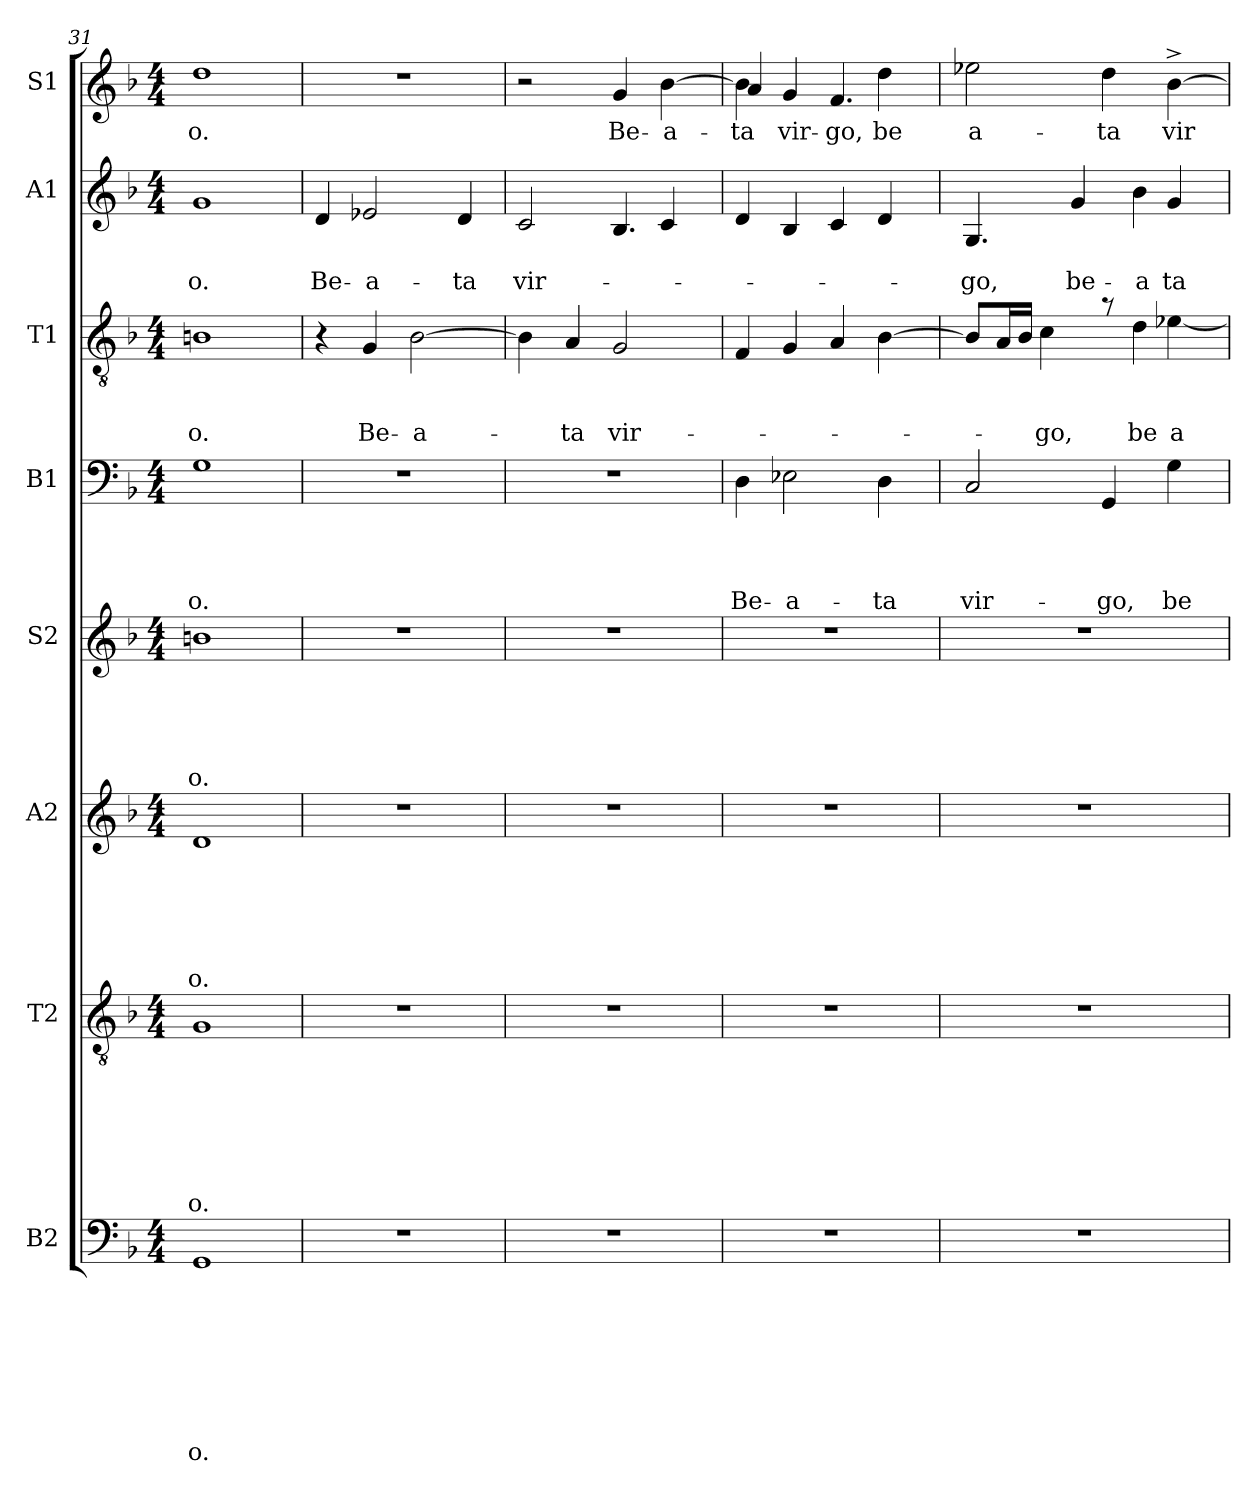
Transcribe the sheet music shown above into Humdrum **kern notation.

**kern	**text	**text	**text	**text	**text	**text	**text	**text	**kern	**text	**text	**text	**text	**text	**text	**text	**kern	**text	**text	**text	**text	**text	**text	**kern	**text	**text	**text	**text	**text	**kern	**text	**text	**text	**text	**kern	**text	**text	**text	**kern	**text	**text	**kern	**text
*part8	*part8	*part8	*part8	*part8	*part8	*part8	*part8	*part8	*part7	*part7	*part7	*part7	*part7	*part7	*part7	*part7	*part6	*part6	*part6	*part6	*part6	*part6	*part6	*part5	*part5	*part5	*part5	*part5	*part5	*part4	*part4	*part4	*part4	*part4	*part3	*part3	*part3	*part3	*part2	*part2	*part2	*part1	*part1
*staff8	*staff8	*staff8	*staff8	*staff8	*staff8	*staff8	*staff8	*staff8	*staff7	*staff7	*staff7	*staff7	*staff7	*staff7	*staff7	*staff7	*staff6	*staff6	*staff6	*staff6	*staff6	*staff6	*staff6	*staff5	*staff5	*staff5	*staff5	*staff5	*staff5	*staff4	*staff4	*staff4	*staff4	*staff4	*staff3	*staff3	*staff3	*staff3	*staff2	*staff2	*staff2	*staff1	*staff1
*I"B2	*	*	*	*	*	*	*	*	*I"T2	*	*	*	*	*	*	*	*I"A2	*	*	*	*	*	*	*I"S2	*	*	*	*	*	*I"B1	*	*	*	*	*I"T1	*	*	*	*I"A1	*	*	*I"S1	*
*clefF4	*	*	*	*	*	*	*	*	*clefGv2	*	*	*	*	*	*	*	*clefG2	*	*	*	*	*	*	*clefG2	*	*	*	*	*	*clefF4	*	*	*	*	*clefGv2	*	*	*	*clefG2	*	*	*clefG2	*
*k[b-]	*	*	*	*	*	*	*	*	*k[b-]	*	*	*	*	*	*	*	*k[b-]	*	*	*	*	*	*	*k[b-]	*	*	*	*	*	*k[b-]	*	*	*	*	*k[b-]	*	*	*	*k[b-]	*	*	*k[b-]	*
*F:	*	*	*	*	*	*	*	*	*F:	*	*	*	*	*	*	*	*F:	*	*	*	*	*	*	*F:	*	*	*	*	*	*F:	*	*	*	*	*F:	*	*	*	*F:	*	*	*F:	*
*M4/4	*	*	*	*	*	*	*	*	*M4/4	*	*	*	*	*	*	*	*M4/4	*	*	*	*	*	*	*M4/4	*	*	*	*	*	*M4/4	*	*	*	*	*M4/4	*	*	*	*M4/4	*	*	*M4/4	*
=31	=31	=31	=31	=31	=31	=31	=31	=31	=31	=31	=31	=31	=31	=31	=31	=31	=31	=31	=31	=31	=31	=31	=31	=31	=31	=31	=31	=31	=31	=31	=31	=31	=31	=31	=31	=31	=31	=31	=31	=31	=31	=31	=31
!	!	!	!	!	!	!	!	!LO:LY:b	!	!	!	!	!	!	!	!LO:LY:b	!	!	!	!	!	!	!LO:LY:b	!	!	!	!	!	!LO:LY:b	!	!	!	!	!LO:LY:b	!	!	!	!LO:LY:b	!	!	!LO:LY:b	!	!LO:LY:b
1GG	.	.	.	.	.	.	.	-o.	1G	.	.	.	.	.	.	-o.	1d	.	.	.	.	.	-o.	1bn	.	.	.	.	-o.	1G	.	.	.	-o.	1Bn	.	.	-o.	1g	.	-o.	1dd	-o.
!!LO:PB:g=z
=32!	=32!	=32!	=32!	=32!	=32!	=32!	=32!	=32!	=32!	=32!	=32!	=32!	=32!	=32!	=32!	=32!	=32!	=32!	=32!	=32!	=32!	=32!	=32!	=32!	=32!	=32!	=32!	=32!	=32!	=32!	=32!	=32!	=32!	=32!	=32!	=32!	=32!	=32!	=32!	=32!	=32!	=32!	=32!
!	!	!	!	!	!	!	!	!	!	!	!	!	!	!	!	!	!	!	!	!	!	!	!	!	!	!	!	!	!	!	!	!	!	!	!	!	!	!	!	!	!LO:LY:b	!	!
1r	.	.	.	.	.	.	.	.	1r	.	.	.	.	.	.	.	1r	.	.	.	.	.	.	1r	.	.	.	.	.	1r	.	.	.	.	4r	.	.	.	4d/	.	Be-	1r	.
!	!	!	!	!	!	!	!	!	!	!	!	!	!	!	!	!	!	!	!	!	!	!	!	!	!	!	!	!	!	!	!	!	!	!	!	!	!	!LO:LY:b	!	!	!LO:LY:b	!	!
.	.	.	.	.	.	.	.	.	.	.	.	.	.	.	.	.	.	.	.	.	.	.	.	.	.	.	.	.	.	.	.	.	.	.	4G/	.	.	Be-	2e-X/	.	-a-	.	.
!	!	!	!	!	!	!	!	!	!	!	!	!	!	!	!	!	!	!	!	!	!	!	!	!	!	!	!	!	!	!	!	!	!	!	!	!	!	!LO:LY:b	!	!	!	!	!
.	.	.	.	.	.	.	.	.	.	.	.	.	.	.	.	.	.	.	.	.	.	.	.	.	.	.	.	.	.	.	.	.	.	.	[>2B-\	.	.	-a-	.	.	.	.	.
!	!	!	!	!	!	!	!	!	!	!	!	!	!	!	!	!	!	!	!	!	!	!	!	!	!	!	!	!	!	!	!	!	!	!	!	!	!	!	!	!	!LO:LY:b	!	!
.	.	.	.	.	.	.	.	.	.	.	.	.	.	.	.	.	.	.	.	.	.	.	.	.	.	.	.	.	.	.	.	.	.	.	.	.	.	.	4d/	.	-ta	.	.
=33!	=33!	=33!	=33!	=33!	=33!	=33!	=33!	=33!	=33!	=33!	=33!	=33!	=33!	=33!	=33!	=33!	=33!	=33!	=33!	=33!	=33!	=33!	=33!	=33!	=33!	=33!	=33!	=33!	=33!	=33!	=33!	=33!	=33!	=33!	=33!	=33!	=33!	=33!	=33!	=33!	=33!	=33!	=33!
!	!	!	!	!	!	!	!	!	!	!	!	!	!	!	!	!	!	!	!	!	!	!	!	!	!	!	!	!	!	!	!	!	!	!	!	!	!	!	!	!	!LO:LY:b	!	!
*	*	*	*	*	*	*	*	*	*	*	*	*	*	*	*	*	*	*	*	*	*	*	*	*	*	*	*	*	*	*	*	*	*	*	*	*	*	*	*^	*	*	*	*
1r	.	.	.	.	.	.	.	.	1r	.	.	.	.	.	.	.	1r	.	.	.	.	.	.	1r	.	.	.	.	.	1r	.	.	.	.	4B-\]	.	.	.	2c/	2.ryy	.	vir-	2r	.
!	!	!	!	!	!	!	!	!	!	!	!	!	!	!	!	!	!	!	!	!	!	!	!	!	!	!	!	!	!	!	!	!	!	!	!	!	!	!LO:LY:b	!	!	!	!	!	!
.	.	.	.	.	.	.	.	.	.	.	.	.	.	.	.	.	.	.	.	.	.	.	.	.	.	.	.	.	.	.	.	.	.	.	4A/	.	.	-ta	.	.	.	.	.	.
!	!	!	!	!	!	!	!	!	!	!	!	!	!	!	!	!	!	!	!	!	!	!	!	!	!	!	!	!	!	!	!	!	!	!	!	!	!	!LO:LY:b	!	!	!	!	!	!LO:LY:b
.	.	.	.	.	.	.	.	.	.	.	.	.	.	.	.	.	.	.	.	.	.	.	.	.	.	.	.	.	.	.	.	.	.	.	2G/	.	.	vir-	4.B-/	.	.	.	4g/	Be-
!	!	!	!	!	!	!	!	!	!	!	!	!	!	!	!	!	!	!	!	!	!	!	!	!	!	!	!	!	!	!	!	!	!	!	!	!	!	!	!	!	!	!	!	!LO:LY:b
.	.	.	.	.	.	.	.	.	.	.	.	.	.	.	.	.	.	.	.	.	.	.	.	.	.	.	.	.	.	.	.	.	.	.	.	.	.	.	.	4c/	.	.	[>4b-\	-a-
.	.	.	.	.	.	.	.	.	.	.	.	.	.	.	.	.	.	.	.	.	.	.	.	.	.	.	.	.	.	.	.	.	.	.	.	.	.	.	8ryy	.	.	.	.	.
*	*	*	*	*	*	*	*	*	*	*	*	*	*	*	*	*	*	*	*	*	*	*	*	*	*	*	*	*	*	*	*	*	*	*	*	*	*	*	*v	*v	*	*	*	*
=34!	=34!	=34!	=34!	=34!	=34!	=34!	=34!	=34!	=34!	=34!	=34!	=34!	=34!	=34!	=34!	=34!	=34!	=34!	=34!	=34!	=34!	=34!	=34!	=34!	=34!	=34!	=34!	=34!	=34!	=34!	=34!	=34!	=34!	=34!	=34!	=34!	=34!	=34!	=34!	=34!	=34!	=34!	=34!
!	!	!	!	!	!	!	!	!	!	!	!	!	!	!	!	!	!	!	!	!	!	!	!	!	!	!	!	!	!	!	!	!	!	!LO:LY:b	!	!	!	!	!	!	!	!	!LO:LY:b
*	*	*	*	*	*	*	*	*	*	*	*	*	*	*	*	*	*	*	*	*	*	*	*	*	*	*	*	*	*	*	*	*	*	*	*	*	*	*	*	*	*	*^	*
*	*	*	*	*	*	*	*	*	*	*	*	*	*	*	*	*	*	*	*	*	*	*	*	*	*	*	*	*	*	*	*	*	*	*	*	*	*	*	*	*	*	*	*^	*
1r	.	.	.	.	.	.	.	.	1r	.	.	.	.	.	.	.	1r	.	.	.	.	.	.	1r	.	.	.	.	.	4D\	.	.	.	Be-	4F/	.	.	.	4d/	.	.	4b-\]	4a/	2.ryy	-ta
!	!	!	!	!	!	!	!	!	!	!	!	!	!	!	!	!	!	!	!	!	!	!	!	!	!	!	!	!	!	!	!	!	!	!LO:LY:b	!	!	!	!	!	!	!	!	!	!	!LO:LY:b
.	.	.	.	.	.	.	.	.	.	.	.	.	.	.	.	.	.	.	.	.	.	.	.	.	.	.	.	.	.	2E-X\	.	.	.	-a-	4G/	.	.	.	4B-/	.	.	2.ryy	4g/	.	vir-
!	!	!	!	!	!	!	!	!	!	!	!	!	!	!	!	!	!	!	!	!	!	!	!	!	!	!	!	!	!	!	!	!	!	!	!	!	!	!	!	!	!	!	!	!	!LO:LY:b
.	.	.	.	.	.	.	.	.	.	.	.	.	.	.	.	.	.	.	.	.	.	.	.	.	.	.	.	.	.	.	.	.	.	.	4A/	.	.	.	4c/	.	.	.	4.f/	.	-go,
!	!	!	!	!	!	!	!	!	!	!	!	!	!	!	!	!	!	!	!	!	!	!	!	!	!	!	!	!	!	!	!	!	!	!LO:LY:b	!	!	!	!	!	!	!	!	!	!	!LO:LY:b
.	.	.	.	.	.	.	.	.	.	.	.	.	.	.	.	.	.	.	.	.	.	.	.	.	.	.	.	.	.	4D\	.	.	.	-ta	[>4B-\	.	.	.	4d/	.	.	.	.	4dd\	be-
.	.	.	.	.	.	.	.	.	.	.	.	.	.	.	.	.	.	.	.	.	.	.	.	.	.	.	.	.	.	.	.	.	.	.	.	.	.	.	.	.	.	.	8ryy	.	.
*	*	*	*	*	*	*	*	*	*	*	*	*	*	*	*	*	*	*	*	*	*	*	*	*	*	*	*	*	*	*	*	*	*	*	*	*	*	*	*	*	*	*	*v	*v	*
=35!	=35!	=35!	=35!	=35!	=35!	=35!	=35!	=35!	=35!	=35!	=35!	=35!	=35!	=35!	=35!	=35!	=35!	=35!	=35!	=35!	=35!	=35!	=35!	=35!	=35!	=35!	=35!	=35!	=35!	=35!	=35!	=35!	=35!	=35!	=35!	=35!	=35!	=35!	=35!	=35!	=35!	=35!	=35!	=35!
!	!	!	!	!	!	!	!	!	!	!	!	!	!	!	!	!	!	!	!	!	!	!	!	!	!	!	!	!	!	!	!	!	!	!LO:LY:b	!	!	!	!	!	!	!LO:LY:b	!	!	!LO:LY:b
*	*	*	*	*	*	*	*	*	*	*	*	*	*	*	*	*	*	*	*	*	*	*	*	*	*	*	*	*	*	*	*	*	*	*	*^	*	*	*	*^	*	*	*v	*v	*
1r	.	.	.	.	.	.	.	.	1r	.	.	.	.	.	.	.	1r	.	.	.	.	.	.	1r	.	.	.	.	.	2C/	.	.	.	vir-	8B-/L]	2.ryy	.	.	.	4.G/	2.ryy	.	-go,	2ee-X\	-a-
.	.	.	.	.	.	.	.	.	.	.	.	.	.	.	.	.	.	.	.	.	.	.	.	.	.	.	.	.	.	.	.	.	.	.	16A/L	.	.	.	.	.	.	.	.	.	.
.	.	.	.	.	.	.	.	.	.	.	.	.	.	.	.	.	.	.	.	.	.	.	.	.	.	.	.	.	.	.	.	.	.	.	16B-/JJ	.	.	.	.	.	.	.	.	.	.
!	!	!	!	!	!	!	!	!	!	!	!	!	!	!	!	!	!	!	!	!	!	!	!	!	!	!	!	!	!	!	!	!	!	!	!	!	!	!	!LO:LY:b	!	!	!	!	!	!
.	.	.	.	.	.	.	.	.	.	.	.	.	.	.	.	.	.	.	.	.	.	.	.	.	.	.	.	.	.	.	.	.	.	.	4c\	.	.	.	-go,	.	.	.	.	.	.
!	!	!	!	!	!	!	!	!	!	!	!	!	!	!	!	!	!	!	!	!	!	!	!	!	!	!	!	!	!	!	!	!	!	!	!	!	!	!	!	!	!	!	!LO:LY:b	!	!
.	.	.	.	.	.	.	.	.	.	.	.	.	.	.	.	.	.	.	.	.	.	.	.	.	.	.	.	.	.	.	.	.	.	.	.	.	.	.	.	4g/	.	.	be-	.	.
!	!	!	!	!	!	!	!	!	!	!	!	!	!	!	!	!	!	!	!	!	!	!	!	!	!	!	!	!	!	!	!	!	!	!LO:LY:b	!	!	!	!	!	!	!	!	!	!	!LO:LY:b
.	.	.	.	.	.	.	.	.	.	.	.	.	.	.	.	.	.	.	.	.	.	.	.	.	.	.	.	.	.	4GG/	.	.	.	-go,	8ra	.	.	.	.	.	.	.	.	4dd\	-ta
!	!	!	!	!	!	!	!	!	!	!	!	!	!	!	!	!	!	!	!	!	!	!	!	!	!	!	!	!	!	!	!	!	!	!	!	!	!	!	!LO:LY:b	!	!	!	!LO:LY:b	!	!
.	.	.	.	.	.	.	.	.	.	.	.	.	.	.	.	.	.	.	.	.	.	.	.	.	.	.	.	.	.	.	.	.	.	.	4d\	.	.	.	be-	4b-\	.	.	-a-	.	.
!	!	!	!	!	!	!	!	!	!	!	!	!	!	!	!	!	!	!	!	!	!	!	!	!	!	!	!	!	!	!	!	!	!	!LO:LY:b	!	!	!	!	!LO:LY:b	!	!	!	!LO:LY:b	!	!LO:LY:b
.	.	.	.	.	.	.	.	.	.	.	.	.	.	.	.	.	.	.	.	.	.	.	.	.	.	.	.	.	.	4G\	.	.	.	be-	.	[>4e-X\	.	.	-a-	.	4g/	.	-ta	[>4b-^>\	vir-
.	.	.	.	.	.	.	.	.	.	.	.	.	.	.	.	.	.	.	.	.	.	.	.	.	.	.	.	.	.	.	.	.	.	.	8ryy	.	.	.	.	8ryy	.	.	.	.	.
*	*	*	*	*	*	*	*	*	*	*	*	*	*	*	*	*	*	*	*	*	*	*	*	*	*	*	*	*	*	*	*	*	*	*	*v	*v	*	*	*	*	*	*	*	*	*
*	*	*	*	*	*	*	*	*	*	*	*	*	*	*	*	*	*	*	*	*	*	*	*	*	*	*	*	*	*	*	*	*	*	*	*	*	*	*	*v	*v	*	*	*	*
=!	=!	=!	=!	=!	=!	=!	=!	=!	=!	=!	=!	=!	=!	=!	=!	=!	=!	=!	=!	=!	=!	=!	=!	=!	=!	=!	=!	=!	=!	=!	=!	=!	=!	=!	=!	=!	=!	=!	=!	=!	=!	=!	=!
*-	*-	*-	*-	*-	*-	*-	*-	*-	*-	*-	*-	*-	*-	*-	*-	*-	*-	*-	*-	*-	*-	*-	*-	*-	*-	*-	*-	*-	*-	*-	*-	*-	*-	*-	*-	*-	*-	*-	*-	*-	*-	*-	*-
